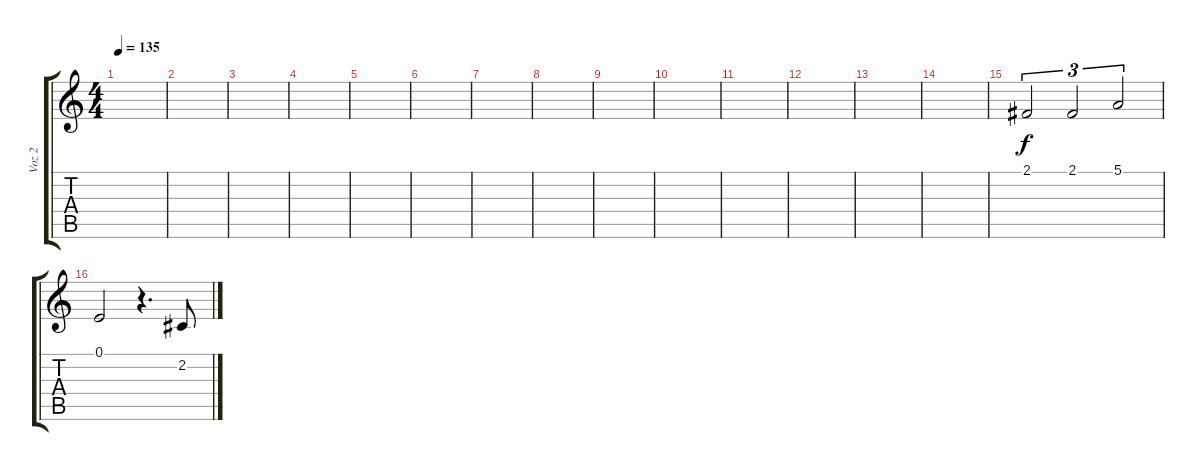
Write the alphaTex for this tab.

\track ("Voz 2" "Voz 2") {instrument flute}
\staff {score tabs}
\tuning (E4 B3 G3 D3 A2 E2) {hide}
\ts (4 4)
\tempo 135
\clef g2
\ks c
|
|
|
|
|
|
|
|
|
|
|
|
|
|
2.1.2{tu (3 2) balance 0} 2.1.2{tu (3 2)} 5.1.2{tu (3 2)} |
0.1.2 r.4{d} 2.2.8
